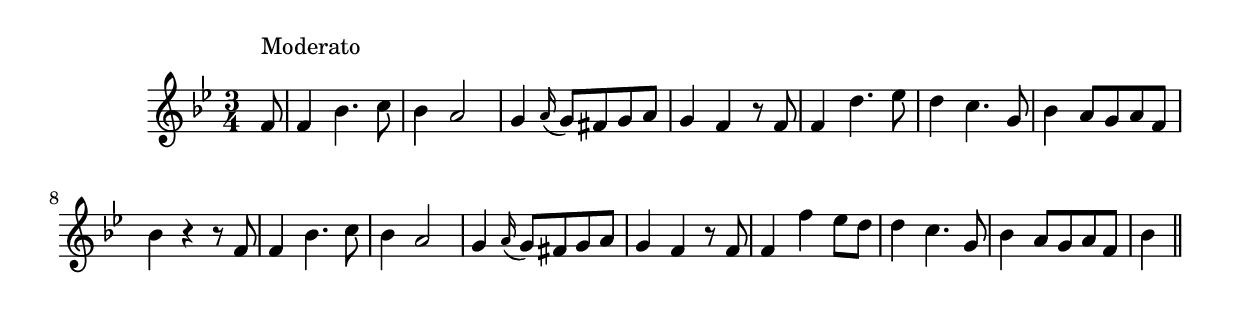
\version "2.19.49"
%{\header {
  title = "Alice, Where Art Thou?"
  composer = "Joseph Ascher"
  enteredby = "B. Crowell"
}%}
\score{{\key bes \major
\time 3/4
%{\tempo 4=130
%}\relative d' {
  \partial 8
  f8^\markup{\column { "Moderato" " " }} |
  f4 bes4. c8 | bes4 a2 | g4 \appoggiatura a16 g8 fis g a | g4 f r8 f |
  f4 d'4. es8 | d4 c4. g8 | bes4 a8 g a f | bes4 r4 r8 f8
  f4 bes4. c8 | bes4 a2 | g4 \appoggiatura a16 g8 fis g a | g4 f r8 f |
  f4 f'4 es8 d | d4 c4. g8 | bes4 a8 g a f | 
  bes4
  \bar "||"
}

}}